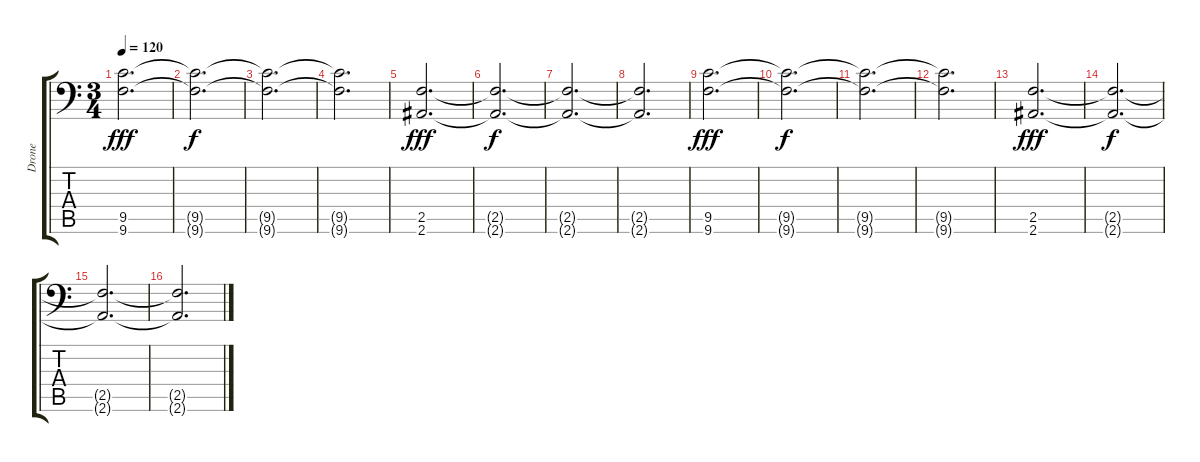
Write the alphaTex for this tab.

\track ("Drone" "Drone") {instrument distortionguitar}
\staff {score tabs}
\tuning (Bb3 F3 Db3 Ab2 Eb2 Ab1) {hide}
\ts (3 4)
\tempo 120
\clef f4
\ks c
(9.5 9.6).2{d dy fff} |
(9.5{t} 9.6{t}).2{d dy f} |
(9.5{t} 9.6{t}).2{d} |
(9.5{t} 9.6{t}).2{d} |
(2.5 2.6).2{d dy fff} |
(2.5{t} 2.6{t}).2{d dy f} |
(2.5{t} 2.6{t}).2{d} |
(2.5{t} 2.6{t}).2{d} |
(9.5 9.6).2{d dy fff} |
(9.5{t} 9.6{t}).2{d dy f} |
(9.5{t} 9.6{t}).2{d} |
(9.5{t} 9.6{t}).2{d} |
(2.5 2.6).2{d dy fff} |
(2.5{t} 2.6{t}).2{d dy f} |
(2.5{t} 2.6{t}).2{d} |
(2.5{t} 2.6{t}).2{d}
